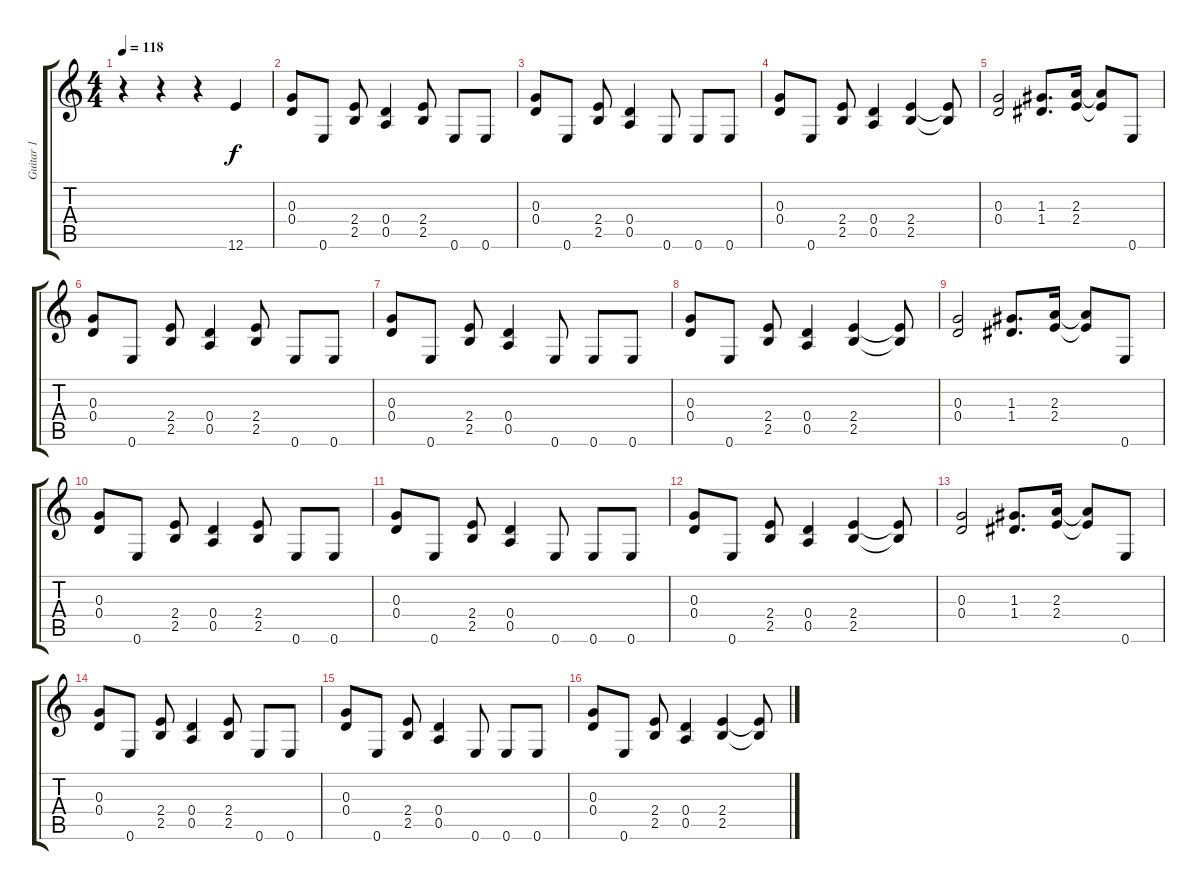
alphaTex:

\track ("Guitar 1" "Guitar 1") {instrument overdrivenguitar}
\staff {score tabs}
\tuning (E4 B3 G3 D3 A2 E2) {hide}
\ts (4 4)
\tempo 118
\clef g2
\ks c
r.4{dy f instrument overdrivenguitar} r.4 r.4 12.6.4 |
(0.3 0.4).8 0.6.8 (2.4 2.5).8 (0.4 0.5).4 (2.4 2.5).8 0.6.8 0.6.8 |
(0.3 0.4).8 0.6.8 (2.4 2.5).8 (0.4 0.5).4 0.6.8 0.6.8 0.6.8 |
(0.3 0.4).8 0.6.8 (2.4 2.5).8 (0.4 0.5).4 (2.4 2.5).4 (2.4{t} 2.5{t}).8 |
(0.3 0.4).2 (1.3 1.4).8{d} (2.3 2.4).16 (2.3{t} 2.4{t}).8 0.6.8 |
(0.3 0.4).8 0.6.8 (2.4 2.5).8 (0.4 0.5).4 (2.4 2.5).8 0.6.8 0.6.8 |
(0.3 0.4).8 0.6.8 (2.4 2.5).8 (0.4 0.5).4 0.6.8 0.6.8 0.6.8 |
(0.3 0.4).8 0.6.8 (2.4 2.5).8 (0.4 0.5).4 (2.4 2.5).4 (2.4{t} 2.5{t}).8 |
(0.3 0.4).2 (1.3 1.4).8{d} (2.3 2.4).16 (2.3{t} 2.4{t}).8 0.6.8 |
(0.3 0.4).8 0.6.8 (2.4 2.5).8 (0.4 0.5).4 (2.4 2.5).8 0.6.8 0.6.8 |
(0.3 0.4).8 0.6.8 (2.4 2.5).8 (0.4 0.5).4 0.6.8 0.6.8 0.6.8 |
(0.3 0.4).8 0.6.8 (2.4 2.5).8 (0.4 0.5).4 (2.4 2.5).4 (2.4{t} 2.5{t}).8 |
(0.3 0.4).2 (1.3 1.4).8{d} (2.3 2.4).16 (2.3{t} 2.4{t}).8 0.6.8 |
(0.3 0.4).8 0.6.8 (2.4 2.5).8 (0.4 0.5).4 (2.4 2.5).8 0.6.8 0.6.8 |
(0.3 0.4).8 0.6.8 (2.4 2.5).8 (0.4 0.5).4 0.6.8 0.6.8 0.6.8 |
(0.3 0.4).8 0.6.8 (2.4 2.5).8 (0.4 0.5).4 (2.4 2.5).4 (2.4{t} 2.5{t}).8
